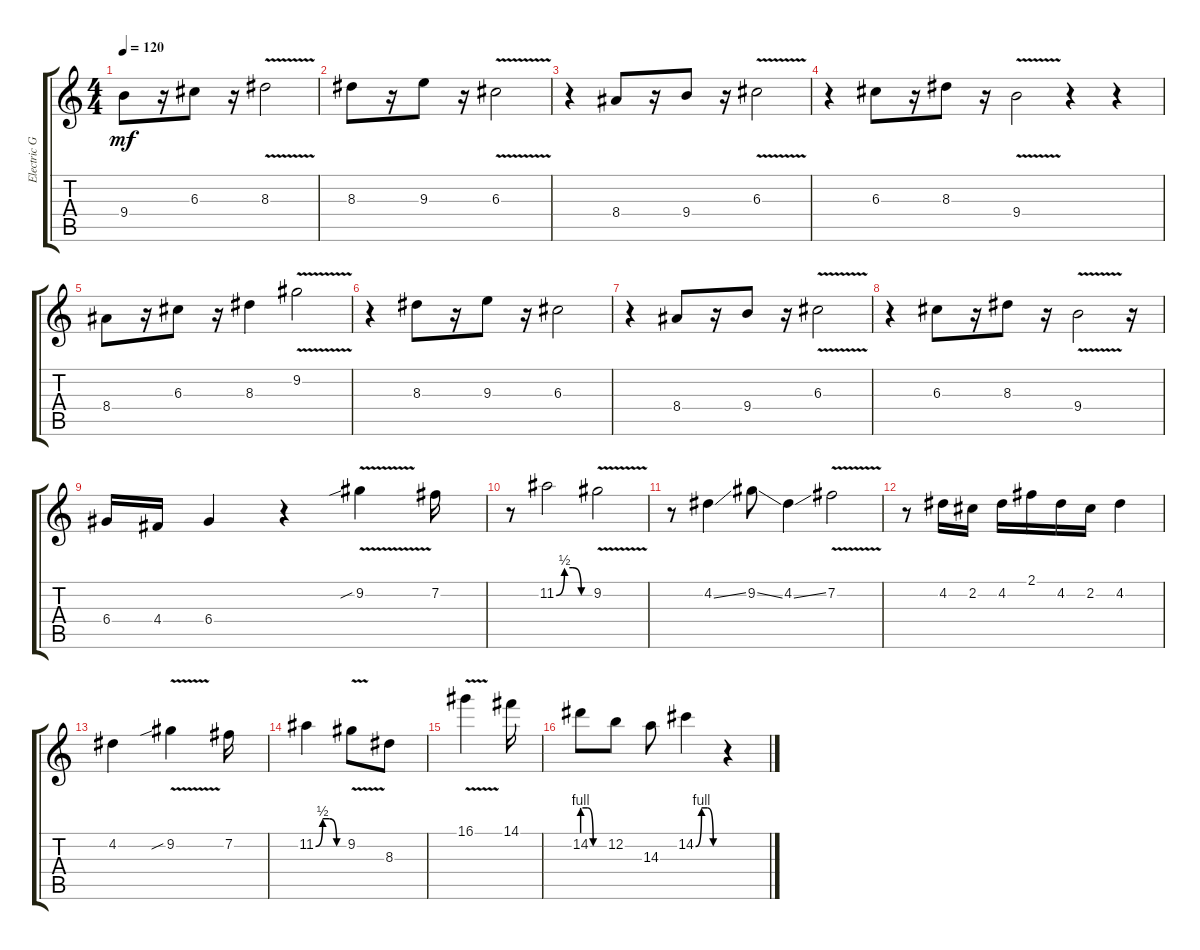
\track ("Electric Guitar" "Electric G") {instrument overdrivenguitar}
\staff {score tabs}
\tuning (E4 B3 G3 D3 A2 E2) {hide}
\ts (4 4)
\tempo 120
\clef g2
\ks c
9.4.8{dy mf instrument overdrivenguitar} r.16 6.3.8 r.16 8.3{v}.2 |
8.3.8 r.16 9.3.8 r.16 6.3{v}.2 |
r.4 8.4.8 r.16 9.4.8 r.16 6.3{v}.2 |
r.4 6.3.8 r.16 8.3.8 r.16 9.4{v}.2 r.4 r.4 |
8.4.8 r.16 6.3.8 r.16 8.3.4 9.2{v}.2 |
r.4 8.3.8 r.16 9.3.8 r.16 6.3.2 |
r.4 8.4.8 r.16 9.4.8 r.16 6.3{v}.2 |
r.4 6.3.8 r.16 8.3.8 r.16 9.4{v}.2 r.16 |
6.4.16 4.4.16 6.4.4 r.4 9.2{v sib}.4 7.2.16 |
r.8 11.2{be (custom 0 0 15 2 30 2 45 0 60 0)}.2 9.2{v}.2 |
r.8 4.2{ss}.4 9.2{ss}.8 4.2{ss}.4 7.2{v}.2 |
r.8 4.2.16 2.2.16 4.2.16 2.1.16 4.2.16 2.2.16 4.2.4 |
4.2.4 9.2{v sib}.4 7.2.16 |
11.2{be (custom 0 0 15 2 30 2 45 0 60 0)}.4 9.2{v}.8 8.3.8 |
16.1{v}.4 14.1.16 |
14.2{be (custom 0 4 15 4 30 0 60 0)}.8 12.2.8 14.3.8 14.2{be (custom 0 0 15 4 30 4 45 0 60 0)}.4 r.4
